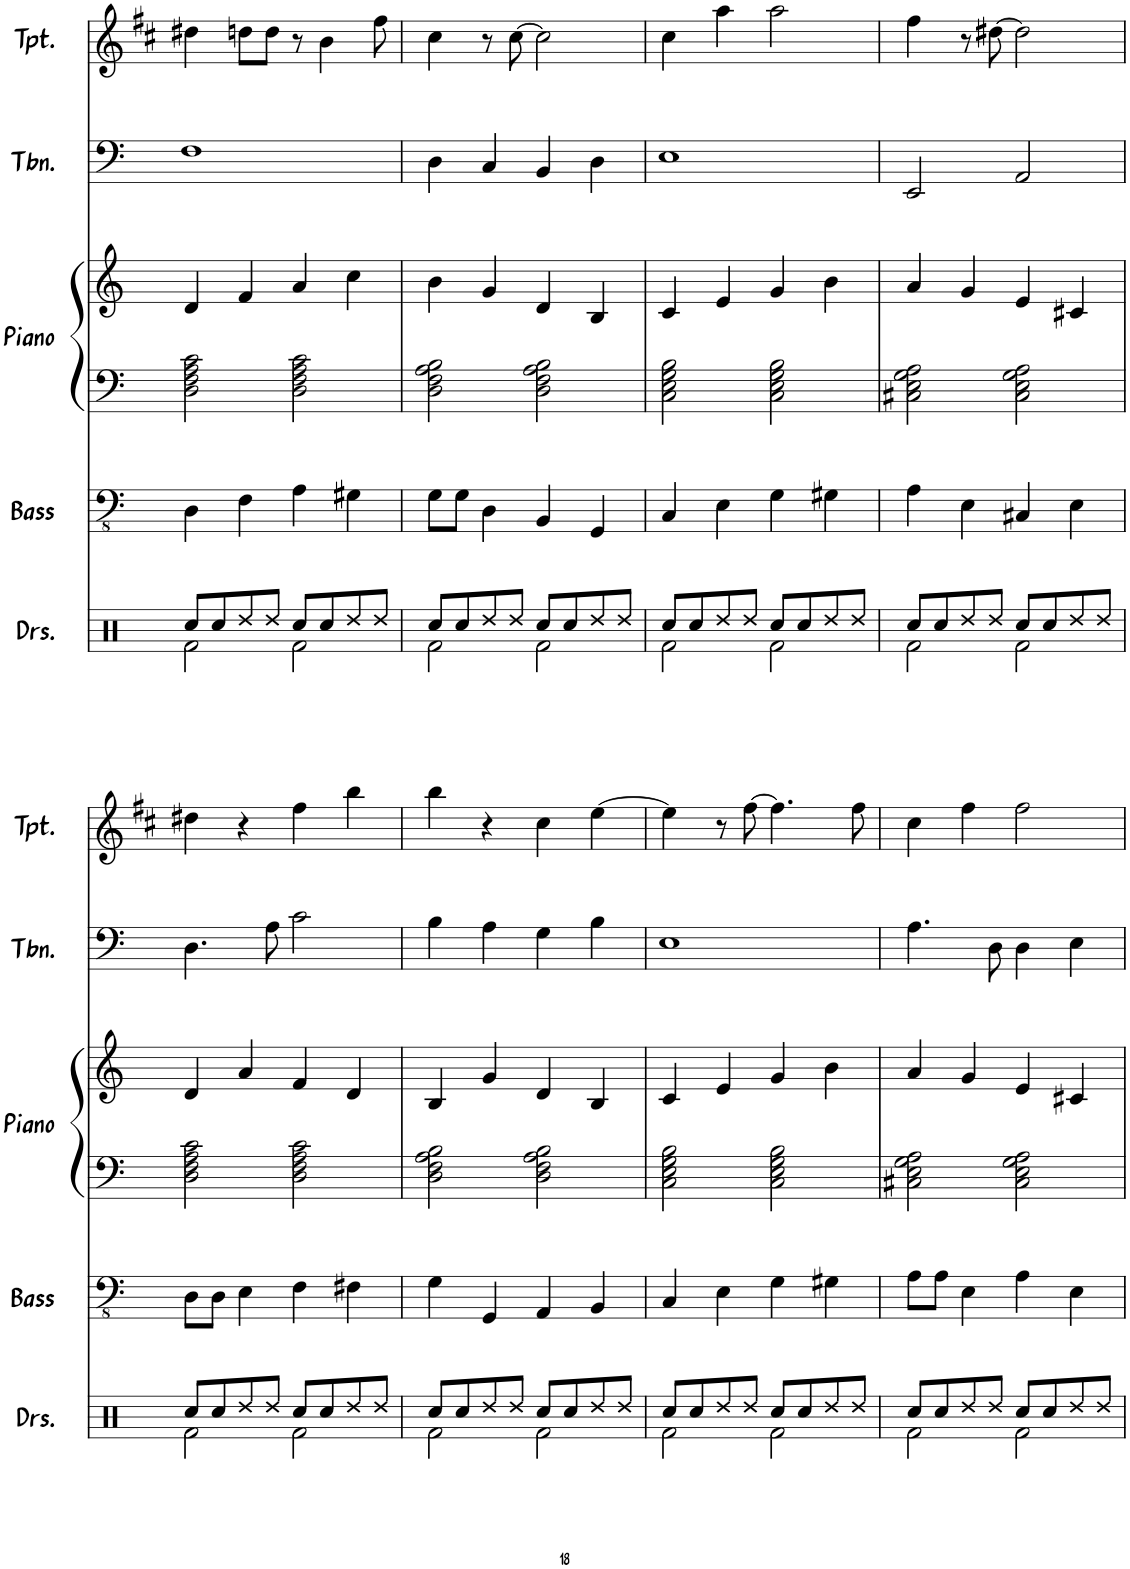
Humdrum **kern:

**kern	**kern	**kern	**kern	**kern	**kern
*part5	*part4	*part3	*part3	*part2	*part1
*staff6	*staff5	*staff4	*staff3	*staff2	*staff1
*I"Drumset	*I"Bass	*I"Piano	*	*I"Trombone	*I"Trumpet
*I'Drs.	*I'Bass	*I'Piano	*	*I'Tbn.	*I'Tpt.
!!LO:PB:g=z
*clefX	*clefFv4	*clefF4	*clefG2	*clefF4	*clefG2
*	*	*	*	*	*Trd1c2
*k[]	*k[]	*k[]	*k[]	*k[]	*k[f#c#]
*M4/4	*M4/4	*M4/4	*M4/4	*M4/4	*M4/4
=133	=133	=133	=133	=133	=133
*^	*	*	*	*	*
8Rcc/L	2Rf\	4DD\	2D\ 2F\ 2A\ 2c\	4d/	1F	4dd#X\
8Rcc/	.	.	.	.	.	.
8Rdd/	.	4FF\	.	4f/	.	8ddn\L
8Rdd/J	.	.	.	.	.	8dd\J
8Rcc/L	2Rf\	4AA\	2D\ 2F\ 2A\ 2c\	4a/	.	8r
8Rcc/	.	.	.	.	.	4b\
8Rdd/	.	4GG#X\	.	4cc\	.	.
8Rdd/J	.	.	.	.	.	8ff#\
=134	=134	=134	=134	=134	=134	=134
8Rcc/L	2Rf\	8GG\L	2D\ 2F\ 2A\ 2B\	4b\	4D\	4cc#\
8Rcc/	.	8GG\J	.	.	.	.
8Rdd/	.	4DD\	.	4g/	4C/	8r
8Rdd/J	.	.	.	.	.	[8cc#\
8Rcc/L	2Rf\	4BBB/	2D\ 2F\ 2A\ 2B\	4d/	4BB/	2cc#\]
8Rcc/	.	.	.	.	.	.
8Rdd/	.	4GGG/	.	4B/	4D\	.
8Rdd/J	.	.	.	.	.	.
=135	=135	=135	=135	=135	=135	=135
8Rcc/L	2Rf\	4CC/	2C\ 2E\ 2G\ 2B\	4c/	1E	4cc#\
8Rcc/	.	.	.	.	.	.
8Rdd/	.	4EE\	.	4e/	.	4aa\
8Rdd/J	.	.	.	.	.	.
8Rcc/L	2Rf\	4GG\	2C\ 2E\ 2G\ 2B\	4g/	.	2aa\
8Rcc/	.	.	.	.	.	.
8Rdd/	.	4GG#X\	.	4b\	.	.
8Rdd/J	.	.	.	.	.	.
=136	=136	=136	=136	=136	=136	=136
8Rcc/L	2Rf\	4AA\	2C#X\ 2E\ 2G\ 2A\	4a/	2EE/	4ff#\
8Rcc/	.	.	.	.	.	.
8Rdd/	.	4EE\	.	4g/	.	8r
8Rdd/J	.	.	.	.	.	[8dd#X\
8Rcc/L	2Rf\	4CC#X/	2C#\ 2E\ 2G\ 2A\	4e/	2AA/	2dd#\]
8Rcc/	.	.	.	.	.	.
8Rdd/	.	4EE\	.	4c#X/	.	.
8Rdd/J	.	.	.	.	.	.
!!LO:LB:g=z
=137	=137	=137	=137	=137	=137	=137
8Rcc/L	2Rf\	8DD\L	2D\ 2F\ 2A\ 2c\	4d/	4.D\	4dd#X\
8Rcc/	.	8DD\J	.	.	.	.
8Rdd/	.	4EE\	.	4a/	.	4r
8Rdd/J	.	.	.	.	8A\	.
8Rcc/L	2Rf\	4FF\	2D\ 2F\ 2A\ 2c\	4f/	2c\	4ff#\
8Rcc/	.	.	.	.	.	.
8Rdd/	.	4FF#X\	.	4d/	.	4bb\
8Rdd/J	.	.	.	.	.	.
=138	=138	=138	=138	=138	=138	=138
8Rcc/L	2Rf\	4GG\	2D\ 2F\ 2A\ 2B\	4B/	4B\	4bb\
8Rcc/	.	.	.	.	.	.
8Rdd/	.	4GGG/	.	4g/	4A\	4r
8Rdd/J	.	.	.	.	.	.
8Rcc/L	2Rf\	4AAA/	2D\ 2F\ 2A\ 2B\	4d/	4G\	4cc#\
8Rcc/	.	.	.	.	.	.
8Rdd/	.	4BBB/	.	4B/	4B\	[4ee\
8Rdd/J	.	.	.	.	.	.
=139	=139	=139	=139	=139	=139	=139
8Rcc/L	2Rf\	4CC/	2C\ 2E\ 2G\ 2B\	4c/	1E	4ee\]
8Rcc/	.	.	.	.	.	.
8Rdd/	.	4EE\	.	4e/	.	8r
8Rdd/J	.	.	.	.	.	[8ff#\
8Rcc/L	2Rf\	4GG\	2C\ 2E\ 2G\ 2B\	4g/	.	4.ff#\]
8Rcc/	.	.	.	.	.	.
8Rdd/	.	4GG#X\	.	4b\	.	.
8Rdd/J	.	.	.	.	.	8ff#\
=140	=140	=140	=140	=140	=140	=140
8Rcc/L	2Rf\	8AA\L	2C#X\ 2E\ 2G\ 2A\	4a/	4.A\	4cc#\
8Rcc/	.	8AA\J	.	.	.	.
8Rdd/	.	4EE\	.	4g/	.	4ff#\
8Rdd/J	.	.	.	.	8D\	.
8Rcc/L	2Rf\	4AA\	2C#\ 2E\ 2G\ 2A\	4e/	4D\	2ff#\
8Rcc/	.	.	.	.	.	.
8Rdd/	.	4EE\	.	4c#X/	4E\	.
8Rdd/J	.	.	.	.	.	.
*v	*v	*	*	*	*	*
=	=	=	=	=	=
*-	*-	*-	*-	*-	*-
